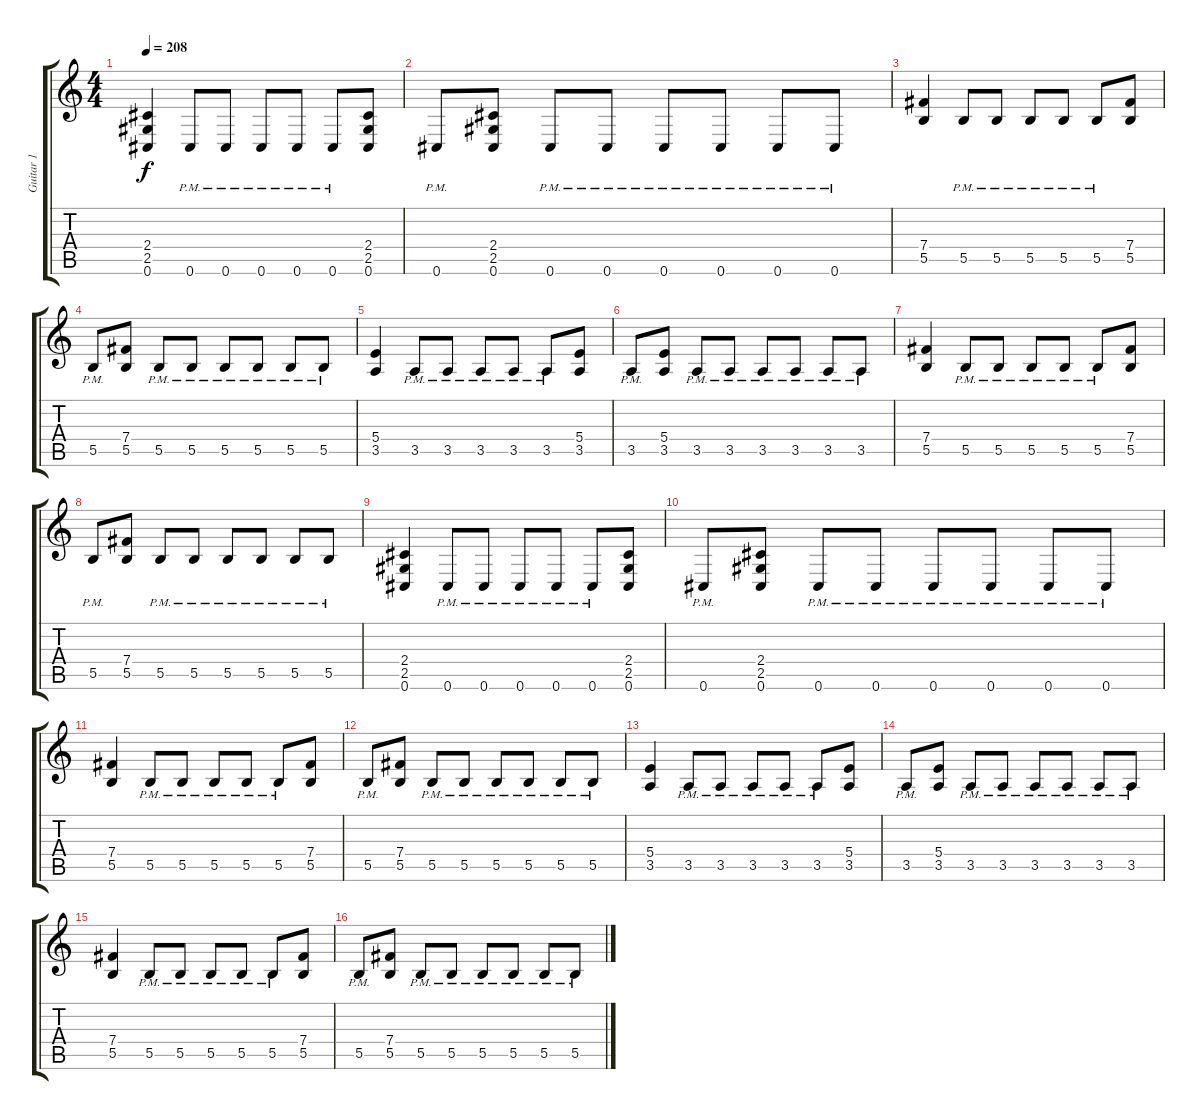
\track ("Guitar 1" "Guitar 1") {instrument distortionguitar}
\staff {score tabs}
\tuning (Db4 Ab3 E3 B2 Gb2 Db2) {hide}
\ts (4 4)
\tempo 208
\clef g2
\ks c
(2.4 2.5 0.6).4{dy f} 0.6{pm}.8 0.6{pm}.8 0.6{pm}.8 0.6{pm}.8 0.6{pm}.8 (2.4 2.5 0.6).8 |
0.6{pm}.8 (2.4 2.5 0.6).8 0.6{pm}.8 0.6{pm}.8 0.6{pm}.8 0.6{pm}.8 0.6{pm}.8 0.6{pm}.8 |
(7.4 5.5).4 5.5{pm}.8 5.5{pm}.8 5.5{pm}.8 5.5{pm}.8 5.5{pm}.8 (7.4 5.5).8 |
5.5{pm}.8 (7.4 5.5).8 5.5{pm}.8 5.5{pm}.8 5.5{pm}.8 5.5{pm}.8 5.5{pm}.8 5.5{pm}.8 |
(5.4 3.5).4 3.5{pm}.8 3.5{pm}.8 3.5{pm}.8 3.5{pm}.8 3.5{pm}.8 (5.4 3.5).8 |
3.5{pm}.8 (5.4 3.5).8 3.5{pm}.8 3.5{pm}.8 3.5{pm}.8 3.5{pm}.8 3.5{pm}.8 3.5{pm}.8 |
(7.4 5.5).4 5.5{pm}.8 5.5{pm}.8 5.5{pm}.8 5.5{pm}.8 5.5{pm}.8 (7.4 5.5).8 |
5.5{pm}.8 (7.4 5.5).8 5.5{pm}.8 5.5{pm}.8 5.5{pm}.8 5.5{pm}.8 5.5{pm}.8 5.5{pm}.8 |
(2.4 2.5 0.6).4 0.6{pm}.8 0.6{pm}.8 0.6{pm}.8 0.6{pm}.8 0.6{pm}.8 (2.4 2.5 0.6).8 |
0.6{pm}.8 (2.4 2.5 0.6).8 0.6{pm}.8 0.6{pm}.8 0.6{pm}.8 0.6{pm}.8 0.6{pm}.8 0.6{pm}.8 |
(7.4 5.5).4 5.5{pm}.8 5.5{pm}.8 5.5{pm}.8 5.5{pm}.8 5.5{pm}.8 (7.4 5.5).8 |
5.5{pm}.8 (7.4 5.5).8 5.5{pm}.8 5.5{pm}.8 5.5{pm}.8 5.5{pm}.8 5.5{pm}.8 5.5{pm}.8 |
(5.4 3.5).4 3.5{pm}.8 3.5{pm}.8 3.5{pm}.8 3.5{pm}.8 3.5{pm}.8 (5.4 3.5).8 |
3.5{pm}.8 (5.4 3.5).8 3.5{pm}.8 3.5{pm}.8 3.5{pm}.8 3.5{pm}.8 3.5{pm}.8 3.5{pm}.8 |
(7.4 5.5).4 5.5{pm}.8 5.5{pm}.8 5.5{pm}.8 5.5{pm}.8 5.5{pm}.8 (7.4 5.5).8 |
5.5{pm}.8 (7.4 5.5).8 5.5{pm}.8 5.5{pm}.8 5.5{pm}.8 5.5{pm}.8 5.5{pm}.8 5.5{pm}.8
